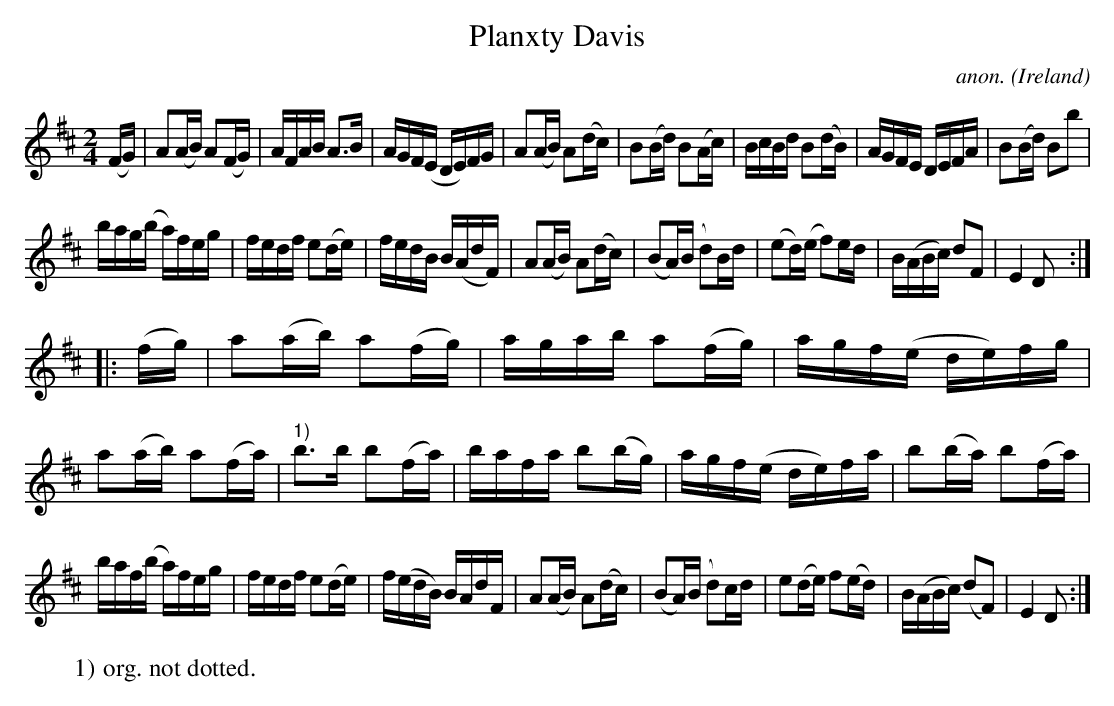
X:1
T:Planxty Davis
C:anon.
O:Ireland
M:2/4
L:1/16
K:D
(FG)|A2(AB) A2(FG)|AFAB A3B|AGF(E DE)FG|A2(AB) A2(dc)|B2(Bd) B2(Ac)|BcBd B2(dB)|AGFE DEFA|B2(Bd) B2b2|
bag(b a)feg|fedf e2(de)|fedB B(AdF)|A2(AB) A2(dc)|(B2A)(B d2)Bd|(e2d)(e f2)ed|B(ABc) d2F2|E4D2:|
|:(fg)|a2(ab) a2(fg)|agab a2(fg)|agf(e de)fg|a2(ab) a2(fa)|"^1)"b3b b2(fa)|bafa b2(bg)|agf(e de)fa|b2(ba) b2(fa)|
baf(b a)feg|fedf e2(de)|f(edB) BAdF|A2(AB) A2(dc)|(B2A)(B d2)cd|e2(de) f2(ed)|B(ABc) (d2F2)|E4D2:|
W:1) org. not dotted.
